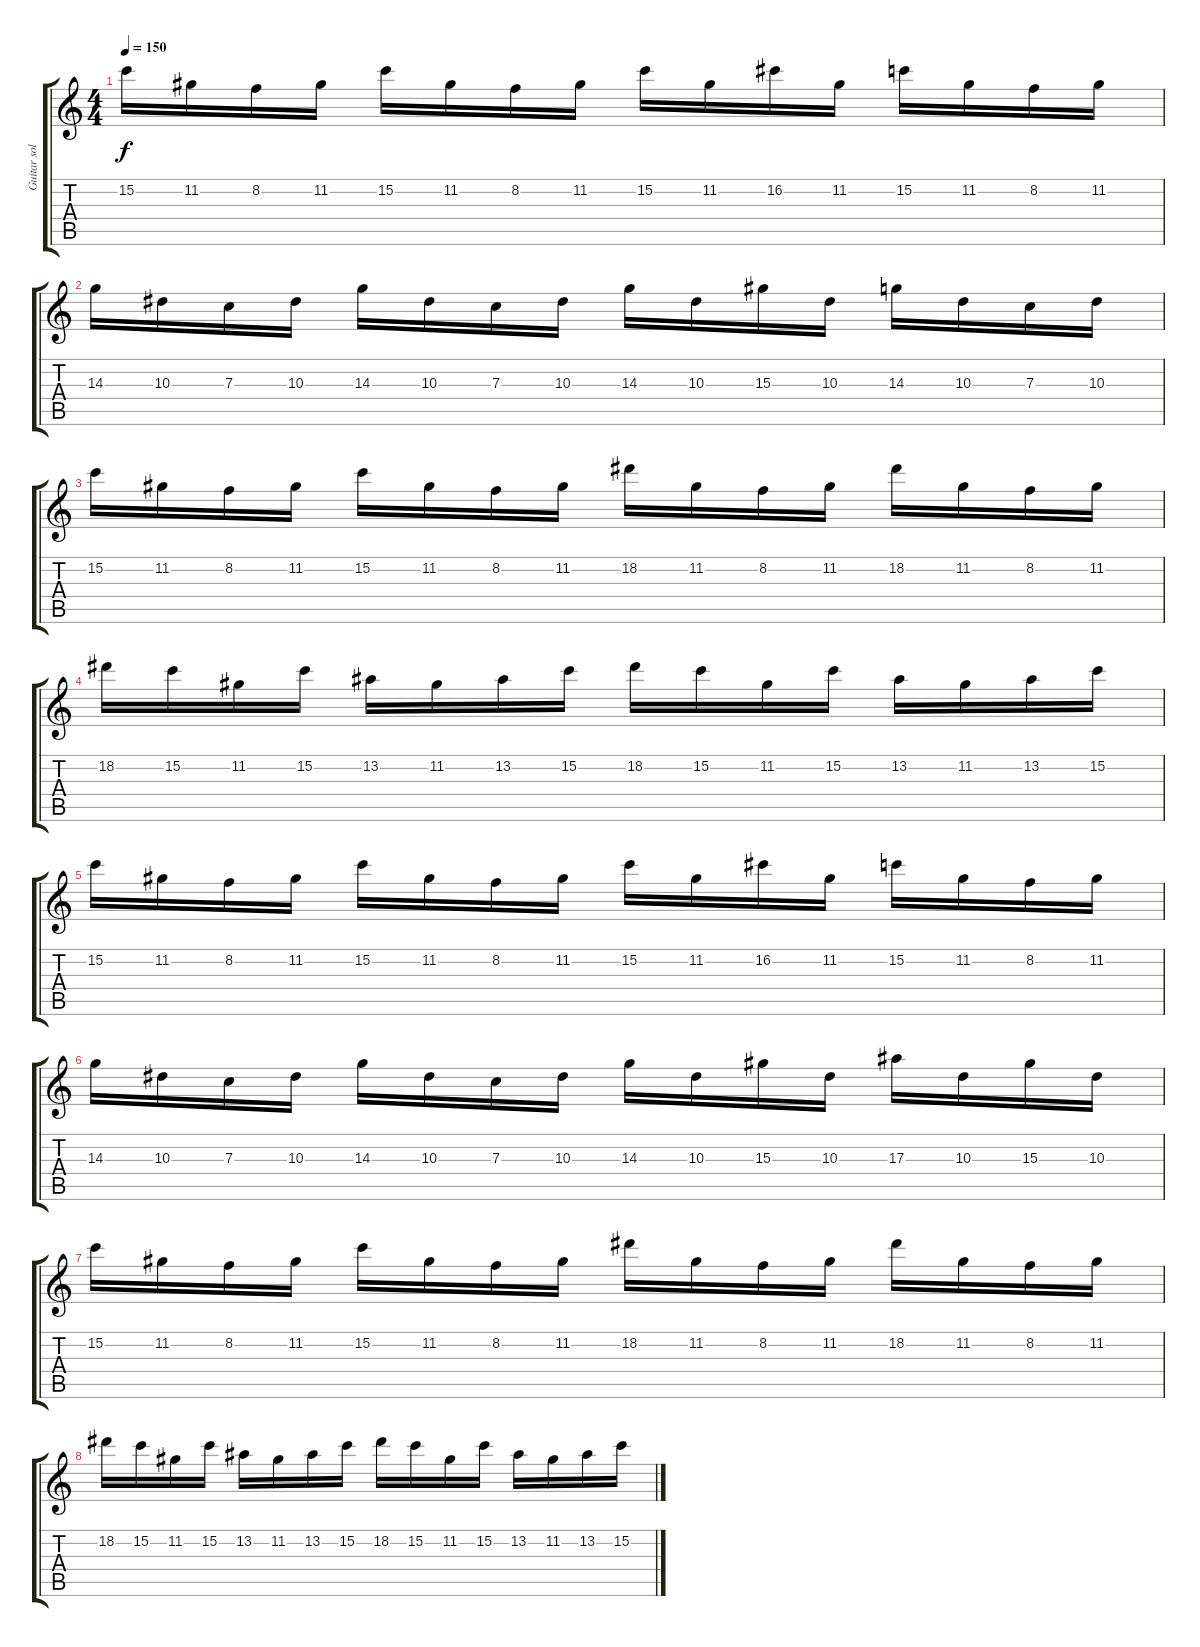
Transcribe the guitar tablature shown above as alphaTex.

\track ("Guitar solo" "Guitar sol") {instrument distortionguitar}
\staff {score tabs}
\tuning (D4 A3 F3 C3 G2 C2) {hide}
\ts (4 4)
\tempo 150
\clef g2
\ks c
15.2.16{dy f} 11.2.16 8.2.16 11.2.16 15.2.16 11.2.16 8.2.16 11.2.16 15.2.16 11.2.16 16.2.16 11.2.16 15.2.16 11.2.16 8.2.16 11.2.16 |
14.3.16 10.3.16 7.3.16 10.3.16 14.3.16 10.3.16 7.3.16 10.3.16 14.3.16 10.3.16 15.3.16 10.3.16 14.3.16 10.3.16 7.3.16 10.3.16 |
15.2.16 11.2.16 8.2.16 11.2.16 15.2.16 11.2.16 8.2.16 11.2.16 18.2.16 11.2.16 8.2.16 11.2.16 18.2.16 11.2.16 8.2.16 11.2.16 |
18.2.16 15.2.16 11.2.16 15.2.16 13.2.16 11.2.16 13.2.16 15.2.16 18.2.16 15.2.16 11.2.16 15.2.16 13.2.16 11.2.16 13.2.16 15.2.16 |
15.2.16 11.2.16 8.2.16 11.2.16 15.2.16 11.2.16 8.2.16 11.2.16 15.2.16 11.2.16 16.2.16 11.2.16 15.2.16 11.2.16 8.2.16 11.2.16 |
14.3.16 10.3.16 7.3.16 10.3.16 14.3.16 10.3.16 7.3.16 10.3.16 14.3.16 10.3.16 15.3.16 10.3.16 17.3.16 10.3.16 15.3.16 10.3.16 |
15.2.16 11.2.16 8.2.16 11.2.16 15.2.16 11.2.16 8.2.16 11.2.16 18.2.16 11.2.16 8.2.16 11.2.16 18.2.16 11.2.16 8.2.16 11.2.16 |
18.2.16 15.2.16 11.2.16 15.2.16 13.2.16 11.2.16 13.2.16 15.2.16 18.2.16 15.2.16 11.2.16 15.2.16 13.2.16 11.2.16 13.2.16 15.2.16
